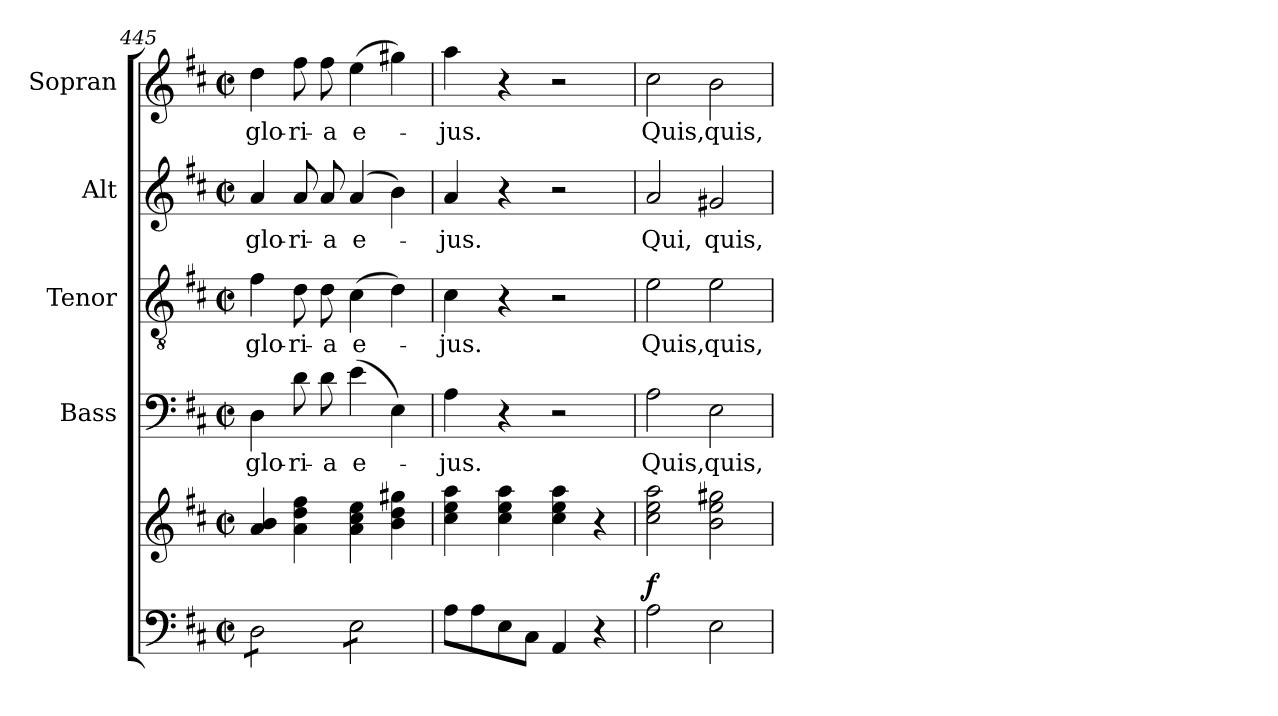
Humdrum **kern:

**kern	**kern	**dynam	**kern	**text	**kern	**text	**kern	**text	**kern	**text
*part5	*part5	*part5	*part4	*part4	*part3	*part3	*part2	*part2	*part1	*part1
*staff6	*staff5	*staff5/6	*staff4	*staff4	*staff3	*staff3	*staff2	*staff2	*staff1	*staff1
*	*	*	*I"Bass	*	*I"Tenor	*	*I"Alt	*	*I"Sopran	*
*	*	*	*I'B.	*	*I'T.	*	*I'A.	*	*I'S.	*
*clefF4	*clefG2	*	*clefF4	*	*clefGv2	*	*clefG2	*	*clefG2	*
*k[f#c#]	*k[f#c#]	*	*k[f#c#]	*	*k[f#c#]	*	*k[f#c#]	*	*k[f#c#]	*
*D:	*D:	*	*D:	*	*D:	*	*D:	*	*D:	*
*M2/2	*M2/2	*	*M2/2	*	*M2/2	*	*M2/2	*	*M2/2	*
*met(c|)	*met(c|)	*	*met(c|)	*	*met(c|)	*	*met(c|)	*	*met(c|)	*
=445	=445	=445	=445	=445	=445	=445	=445	=445	=445	=445
!	!	!	!	!LO:LY:b	!	!LO:LY:b	!	!LO:LY:b	!	!LO:LY:b
*tremolo	*	*	*	*	*	*	*	*	*	*
8D\L	4a/ 4b/	.	4D\	glo-	4f#\	glo-	4a/	glo-	4dd\	glo-
8D\	.	.	.	.	.	.	.	.	.	.
!	!	!	!	!LO:LY:b	!	!LO:LY:b	!	!LO:LY:b	!	!LO:LY:b
8D\	4a\ 4dd\ 4ff#\	.	8d\	-ri-	8d\	-ri-	8a/	-ri-	8ff#\	-ri-
!	!	!	!	!LO:LY:b	!	!LO:LY:b	!	!LO:LY:b	!	!LO:LY:b
8D\J	.	.	8d\	-a	8d\	-a	8a/	-a	8ff#\	-a
!	!	!	!	!LO:LY:b	!	!LO:LY:b	!	!LO:LY:b	!	!LO:LY:b
8E\L	4a\ 4cc#\ 4ee\	.	(>4e\	e-	(>4c#\	e-	(4a/	e-	(>4ee\	e-
8E\	.	.	.	.	.	.	.	.	.	.
8E\	4b\ 4dd\ 4gg#X\	.	4E\)	.	4d\)	.	4b\)	.	4gg#X\)	.
8E\J	.	.	.	.	.	.	.	.	.	.
*Xtremolo	*	*	*	*	*	*	*	*	*	*
!!LO:LB:g=z
=446	=446	=446	=446	=446	=446	=446	=446	=446	=446	=446
!	!	!	!	!LO:LY:b	!	!LO:LY:b	!	!LO:LY:b	!	!LO:LY:b
8A\L	4cc#\ 4ee\ 4aa\	.	4A\	-jus.	4c#\	-jus.	4a/	-jus.	4aa\	-jus.
8A\	.	.	.	.	.	.	.	.	.	.
8E\	4cc#\ 4ee\ 4aa\	.	4r	.	4r	.	4r	.	4r	.
8C#\J	.	.	.	.	.	.	.	.	.	.
4AA/	4cc#\ 4ee\ 4aa\	.	2r	.	2r	.	2r	.	2r	.
4r	4r	.	.	.	.	.	.	.	.	.
=447	=447	=447	=447	=447	=447	=447	=447	=447	=447	=447
!	!	!LO:DY:a=2	!	!LO:LY:b	!	!LO:LY:b	!	!LO:LY:b	!	!LO:LY:b
2A\	2cc#\ 2ee\ 2aa\	f	2A\	Quis,	2e\	Quis,	2a/	Qui,	2cc#\	Quis,
!	!	!	!	!LO:LY:b	!	!LO:LY:b	!	!LO:LY:b	!	!LO:LY:b
2E\	2b\ 2ee\ 2gg#X\	.	2E\	quis,	2e\	quis,	2g#X/	quis,	2b\	quis,
=	=	=	=	=	=	=	=	=	=	=
*-	*-	*-	*-	*-	*-	*-	*-	*-	*-	*-
